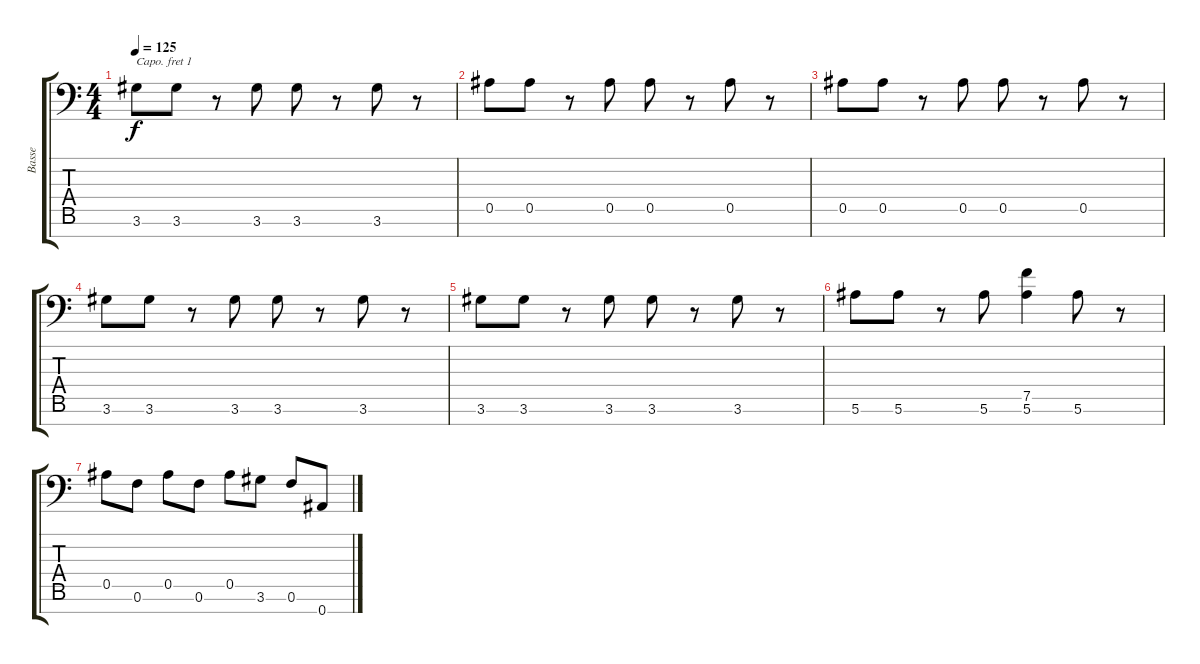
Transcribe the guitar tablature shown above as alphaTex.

\track ("Basse" "Basse") {instrument electricbassfinger}
\staff {score tabs}
\capo 1
\tuning (E4 B3 G3 D3 A2 E2 A1) {hide}
\ts (4 4)
\tempo 125
\clef f4
\ks c
3.6.8{dy f} 3.6.8 r.8 3.6.8 3.6.8 r.8 3.6.8 r.8 |
0.5.8 0.5.8 r.8 0.5.8 0.5.8 r.8 0.5.8 r.8 |
0.5.8 0.5.8 r.8 0.5.8 0.5.8 r.8 0.5.8 r.8 |
3.6.8 3.6.8 r.8 3.6.8 3.6.8 r.8 3.6.8 r.8 |
3.6.8 3.6.8 r.8 3.6.8 3.6.8 r.8 3.6.8 r.8 |
5.6.8 5.6.8 r.8 5.6.8 (7.5 5.6).4 5.6.8 r.8 |
0.5.8 0.6.8 0.5.8 0.6.8 0.5.8 3.6.8 0.6.8 0.7.8
